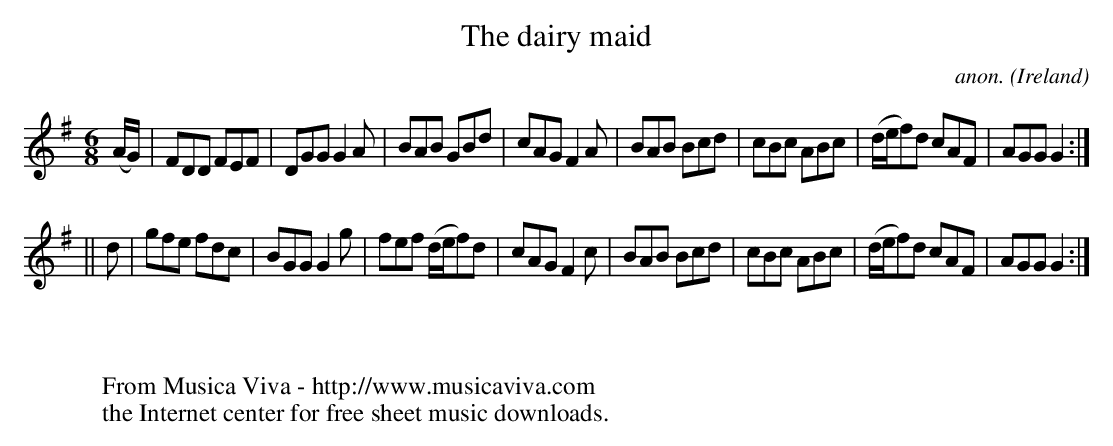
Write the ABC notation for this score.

X:1
T:The dairy maid
C:anon.
O:Ireland
M:6/8
L:1/8
K:G
(A/G/)|FDD FEF|DGG G2A|BAB GBd|cAG F2A|BAB Bcd|cBc ABc|(d/e/f)d cAF|AGG G2:|
||d|gfe fdc|BGG G2g|fef (d/e/f)d|cAG F2c|BAB Bcd|cBc ABc|(d/e/f)d cAF|AGG G2:|
W:
W:
W: From Musica Viva - http://www.musicaviva.com
W: the Internet center for free sheet music downloads.
